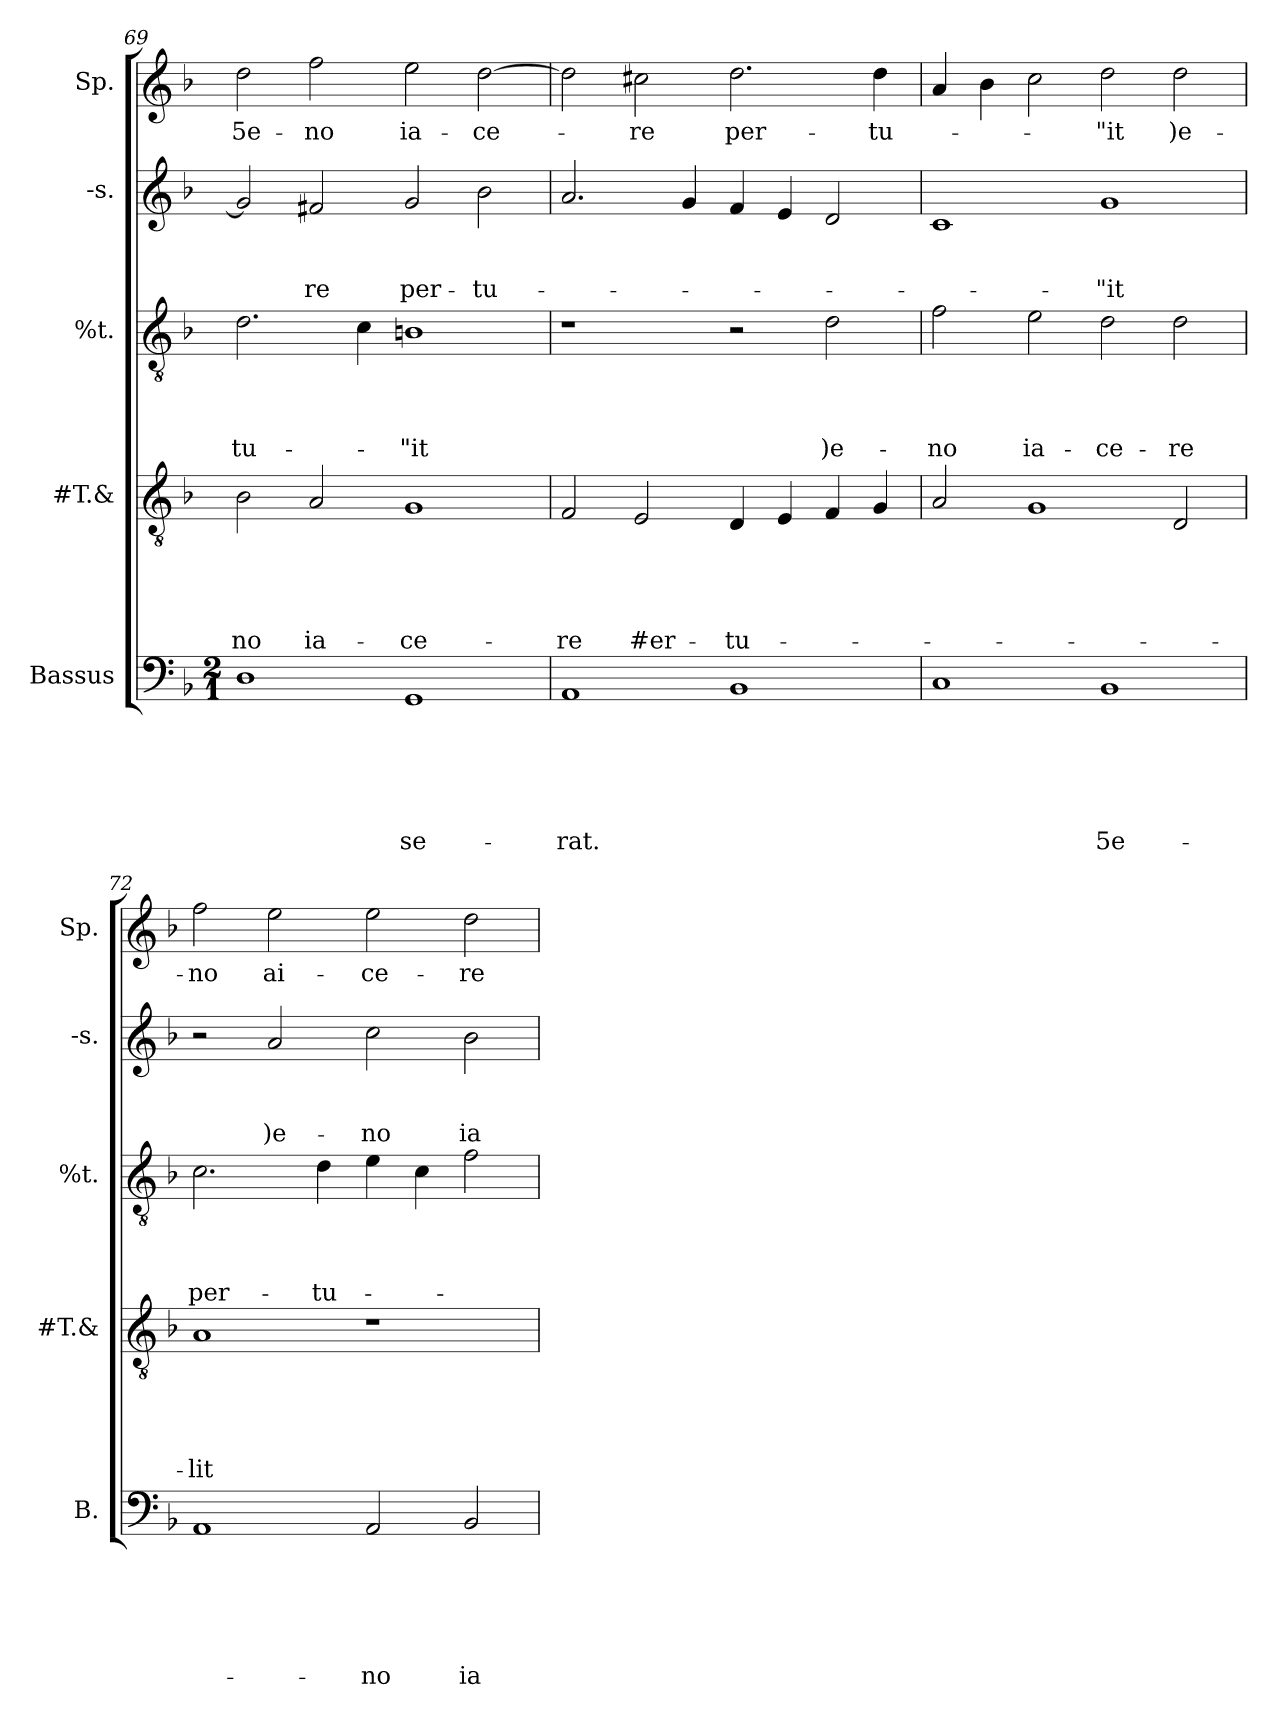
**kern	**text	**text	**text	**text	**text	**text	**kern	**text	**text	**text	**text	**text	**kern	**text	**text	**text	**text	**kern	**text	**text	**text	**kern	**text
*part5	*part5	*part5	*part5	*part5	*part5	*part5	*part4	*part4	*part4	*part4	*part4	*part4	*part3	*part3	*part3	*part3	*part3	*part2	*part2	*part2	*part2	*part1	*part1
*staff5	*staff5	*staff5	*staff5	*staff5	*staff5	*staff5	*staff4	*staff4	*staff4	*staff4	*staff4	*staff4	*staff3	*staff3	*staff3	*staff3	*staff3	*staff2	*staff2	*staff2	*staff2	*staff1	*staff1
*I"Bassus	*	*	*	*	*	*	*I"#T.&	*	*	*	*	*	*I"%t.	*	*	*	*	*I"-s.	*	*	*	*I"Sp.	*
*I'B.	*	*	*	*	*	*	*I'#T.&	*	*	*	*	*	*I'%t.	*	*	*	*	*I'-s.	*	*	*	*I'Sp.	*
*clefF4	*	*	*	*	*	*	*clefGv2	*	*	*	*	*	*clefGv2	*	*	*	*	*clefG2	*	*	*	*clefG2	*
*k[b-]	*	*	*	*	*	*	*k[b-]	*	*	*	*	*	*k[b-]	*	*	*	*	*k[b-]	*	*	*	*k[b-]	*
*F:	*	*	*	*	*	*	*F:	*	*	*	*	*	*F:	*	*	*	*	*F:	*	*	*	*F:	*
*M2/1	*	*	*	*	*	*	*	*	*	*	*	*	*	*	*	*	*	*	*	*	*	*	*
=69	=69	=69	=69	=69	=69	=69	=69	=69	=69	=69	=69	=69	=69	=69	=69	=69	=69	=69	=69	=69	=69	=69	=69
!	!	!	!	!	!	!	!	!	!	!	!	!LO:LY:b	!	!	!	!	!LO:LY:b	!	!	!	!	!	!LO:LY:b
1D	.	.	.	.	.	.	2B-\	.	.	.	.	-no	2.d\	.	.	.	-tu-	2g/]	.	.	.	2dd\	5e-
!	!	!	!	!	!	!	!	!	!	!	!	!LO:LY:b	!	!	!	!	!	!	!	!	!LO:LY:b	!	!LO:LY:b
.	.	.	.	.	.	.	2A/	.	.	.	.	ia-	.	.	.	.	.	2f#/	.	.	-re	2ff\	-no
.	.	.	.	.	.	.	.	.	.	.	.	.	4c\	.	.	.	.	.	.	.	.	.	.
!	!	!	!	!	!	!LO:LY:b	!	!	!	!	!	!LO:LY:b	!	!	!	!	!LO:LY:b	!	!	!	!LO:LY:b	!	!LO:LY:b
1GG	.	.	.	.	.	-se-	1G	.	.	.	.	-ce-	1Bn	.	.	.	-"it	2g/	.	.	per-	2ee\	ia-
!	!	!	!	!	!	!	!	!	!	!	!	!	!	!	!	!	!	!	!	!	!LO:LY:b	!	!LO:LY:b
.	.	.	.	.	.	.	.	.	.	.	.	.	.	.	.	.	.	2b-\	.	.	-tu-	[>2dd\	-ce-
=70	=70	=70	=70	=70	=70	=70	=70	=70	=70	=70	=70	=70	=70	=70	=70	=70	=70	=70	=70	=70	=70	=70	=70
!	!	!	!	!	!	!LO:LY:b	!	!	!	!	!	!LO:LY:b	!	!	!	!	!	!	!	!	!	!	!
1AA	.	.	.	.	.	-rat.	2F/	.	.	.	.	-re	1r	.	.	.	.	2.a/	.	.	.	2dd\]	.
!	!	!	!	!	!	!	!	!	!	!	!	!LO:LY:b	!	!	!	!	!	!	!	!	!	!	!LO:LY:b
.	.	.	.	.	.	.	2E/	.	.	.	.	#er-	.	.	.	.	.	.	.	.	.	2cc#X\	-re
.	.	.	.	.	.	.	.	.	.	.	.	.	.	.	.	.	.	4g/	.	.	.	.	.
!	!	!	!	!	!	!	!	!	!	!	!	!LO:LY:b	!	!	!	!	!	!	!	!	!	!	!LO:LY:b
1BB-	.	.	.	.	.	.	4D/	.	.	.	.	-tu-	2r	.	.	.	.	4f/	.	.	.	2.dd\	per-
.	.	.	.	.	.	.	4E/	.	.	.	.	.	.	.	.	.	.	4e/	.	.	.	.	.
!	!	!	!	!	!	!	!	!	!	!	!	!	!	!	!	!	!LO:LY:b	!	!	!	!	!	!
.	.	.	.	.	.	.	4F/	.	.	.	.	.	2d\	.	.	.	)e-	2d/	.	.	.	.	.
!	!	!	!	!	!	!	!	!	!	!	!	!	!	!	!	!	!	!	!	!	!	!	!LO:LY:b
.	.	.	.	.	.	.	4G/	.	.	.	.	.	.	.	.	.	.	.	.	.	.	4dd\	-tu-
=71	=71	=71	=71	=71	=71	=71	=71	=71	=71	=71	=71	=71	=71	=71	=71	=71	=71	=71	=71	=71	=71	=71	=71
!	!	!	!	!	!	!	!	!	!	!	!	!	!	!	!	!	!LO:LY:b	!	!	!	!	!	!
1C	.	.	.	.	.	.	2A/	.	.	.	.	.	2f\	.	.	.	-no	1c	.	.	.	4a/	.
.	.	.	.	.	.	.	.	.	.	.	.	.	.	.	.	.	.	.	.	.	.	4b-\	.
!	!	!	!	!	!	!	!	!	!	!	!	!	!	!	!	!	!LO:LY:b	!	!	!	!	!	!
.	.	.	.	.	.	.	1G	.	.	.	.	.	2e\	.	.	.	ia-	.	.	.	.	2cc\	.
!	!	!	!	!	!	!LO:LY:b	!	!	!	!	!	!	!	!	!	!	!LO:LY:b	!	!	!	!LO:LY:b	!	!LO:LY:b
1BB-	.	.	.	.	.	5e-	.	.	.	.	.	.	2d\	.	.	.	-ce-	1g	.	.	-"it	2dd\	-"it
!	!	!	!	!	!	!	!	!	!	!	!	!	!	!	!	!	!LO:LY:b	!	!	!	!	!	!LO:LY:b
.	.	.	.	.	.	.	2D/	.	.	.	.	.	2d\	.	.	.	-re	.	.	.	.	2dd\	)e-
!!LO:PB:g=z
=72	=72	=72	=72	=72	=72	=72	=72	=72	=72	=72	=72	=72	=72	=72	=72	=72	=72	=72	=72	=72	=72	=72	=72
!	!	!	!	!	!	!	!	!	!	!	!	!LO:LY:b	!	!	!	!	!LO:LY:b	!	!	!	!	!	!LO:LY:b
1AA	.	.	.	.	.	.	1A	.	.	.	.	-lit	2.c\	.	.	.	per-	2r	.	.	.	2ff\	-no
!	!	!	!	!	!	!	!	!	!	!	!	!	!	!	!	!	!	!	!	!	!LO:LY:b	!	!LO:LY:b
.	.	.	.	.	.	.	.	.	.	.	.	.	.	.	.	.	.	2a/	.	.	)e-	2ee\	ai-
!	!	!	!	!	!	!	!	!	!	!	!	!	!	!	!	!	!LO:LY:b	!	!	!	!	!	!
.	.	.	.	.	.	.	.	.	.	.	.	.	4d\	.	.	.	-tu-	.	.	.	.	.	.
!	!	!	!	!	!	!LO:LY:b	!	!	!	!	!	!	!	!	!	!	!	!	!	!	!LO:LY:b	!	!LO:LY:b
2AA/	.	.	.	.	.	-no	1r	.	.	.	.	.	4e\	.	.	.	.	2cc\	.	.	-no	2ee\	-ce-
.	.	.	.	.	.	.	.	.	.	.	.	.	4c\	.	.	.	.	.	.	.	.	.	.
!	!	!	!	!	!	!LO:LY:b	!	!	!	!	!	!	!	!	!	!	!	!	!	!	!LO:LY:b	!	!LO:LY:b
2BB-/	.	.	.	.	.	ia-	.	.	.	.	.	.	2f\	.	.	.	.	2b-\	.	.	ia-	2dd\	-re
=	=	=	=	=	=	=	=	=	=	=	=	=	=	=	=	=	=	=	=	=	=	=	=
*-	*-	*-	*-	*-	*-	*-	*-	*-	*-	*-	*-	*-	*-	*-	*-	*-	*-	*-	*-	*-	*-	*-	*-
